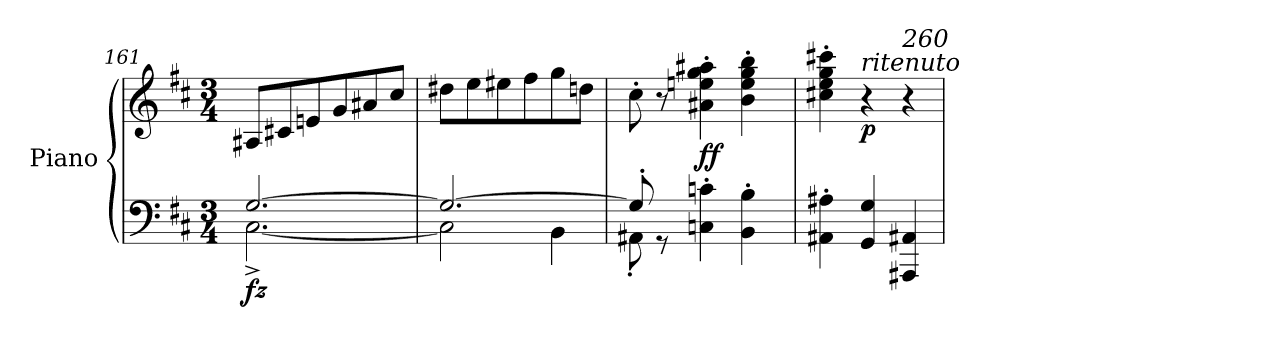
**kern	**kern	**dynam
*part1	*part1	*part1
*staff2	*staff1	*staff1/2
*I"Piano	*	*
*I'Pno	*	*
*clefF4	*clefG2	*
*k[f#c#]	*k[f#c#]	*
*M3/4	*M3/4	*
=161	=161	=161
*^	*	*
!	!	!	!LO:DY:b=2
[2.G/	[2.C#^\	8A#X/L	fz
.	.	8c#X/	.
.	.	8en/	.
.	.	8g/	.
.	.	8a#X/	.
.	.	8cc#/J	.
=162	=162	=162	=162
2.G/_	2C#\]	8dd#X\L	.
.	.	8ee\	.
.	.	8ee#X\	.
.	.	8ff#\	.
.	4BB\	8gg\	.
.	.	8ddn\J	.
=163	=163	=163	=163
8G'/]	8AA#X'\	8cc#'\	.
8rGG	2ryy	8r	.
!	!	!	!LO:DY:b
4Cn\' 4cn\'	.	4a#X\' 4een\' 4gg\' 4aa#X\'	ff
4BB\' 4B\'	.	4b\' 4ee\' 4gg\' 4bb\'	.
.	8ryy	.	.
*v	*v	*	*
=164	=164	=164
4AA#X\' 4A#X\'	4cc#X\' 4ee\' 4gg\' 4ccc#X\'	.
!	!LO:TX:a:i:t=ritenuto	!
!	!	!LO:DY:b
4GG/ 4G/	4r	p
!	!LO:TX:a:i:t=260	!
4AAA#X/ 4AA#X/	4r	.
=	=	=
*-	*-	*-
